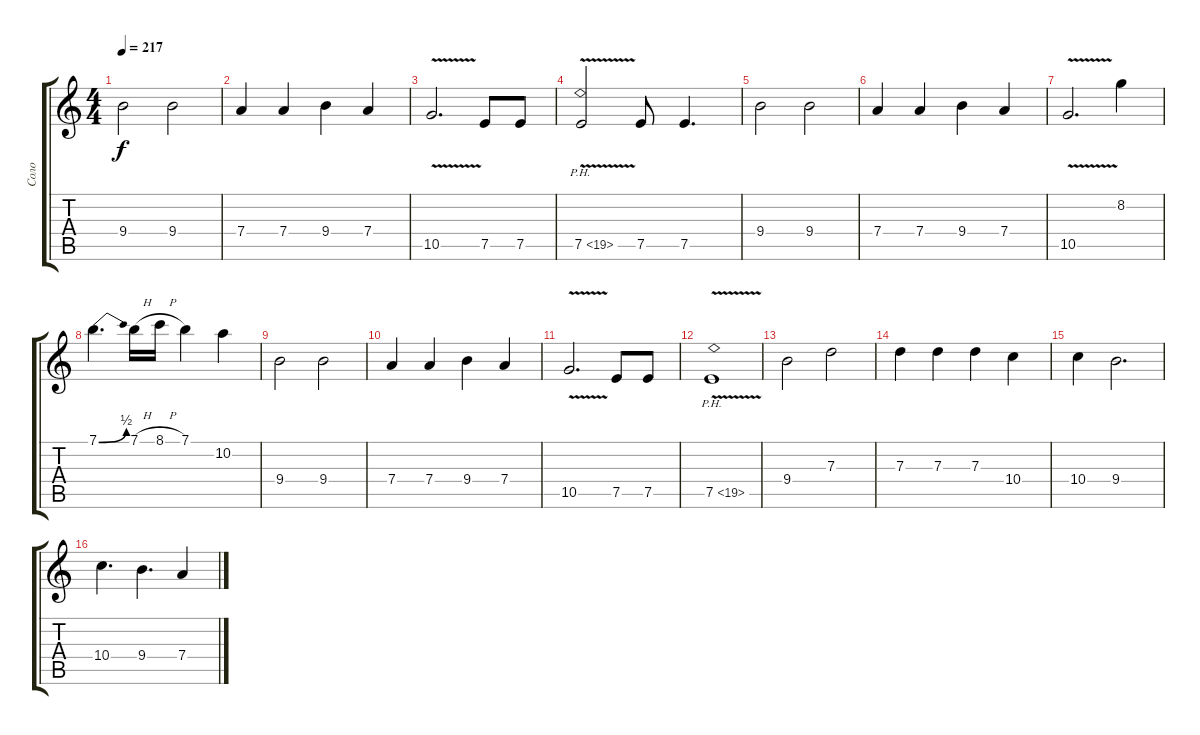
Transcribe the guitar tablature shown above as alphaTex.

\track ("Соло" "Соло") {instrument overdrivenguitar}
\staff {score tabs}
\tuning (E4 B3 G3 D3 A2 E2) {hide}
\ts (4 4)
\tempo 217
\clef g2
\ks c
9.4.2{dy f} 9.4.2 |
7.4.4 7.4.4 9.4.4 7.4.4 |
10.5{v}.2{d} 7.5.8 7.5.8 |
7.5{ph 12 v}.2 7.5.8 7.5.4{d} |
9.4.2 9.4.2 |
7.4.4 7.4.4 9.4.4 7.4.4 |
10.5{v}.2{d} 8.2.4 |
7.1{be (bend 0 0 60 2)}.4{d} 7.1{h}.16 8.1{h}.16 7.1.4 10.2.4 |
9.4.2 9.4.2 |
7.4.4 7.4.4 9.4.4 7.4.4 |
10.5{v}.2{d} 7.5.8 7.5.8 |
7.5{ph 12 v}.1 |
9.4.2 7.3.2 |
7.3.4 7.3.4 7.3.4 10.4.4 |
10.4.4 9.4.2{d} |
10.4.4{d} 9.4.4{d} 7.4.4
